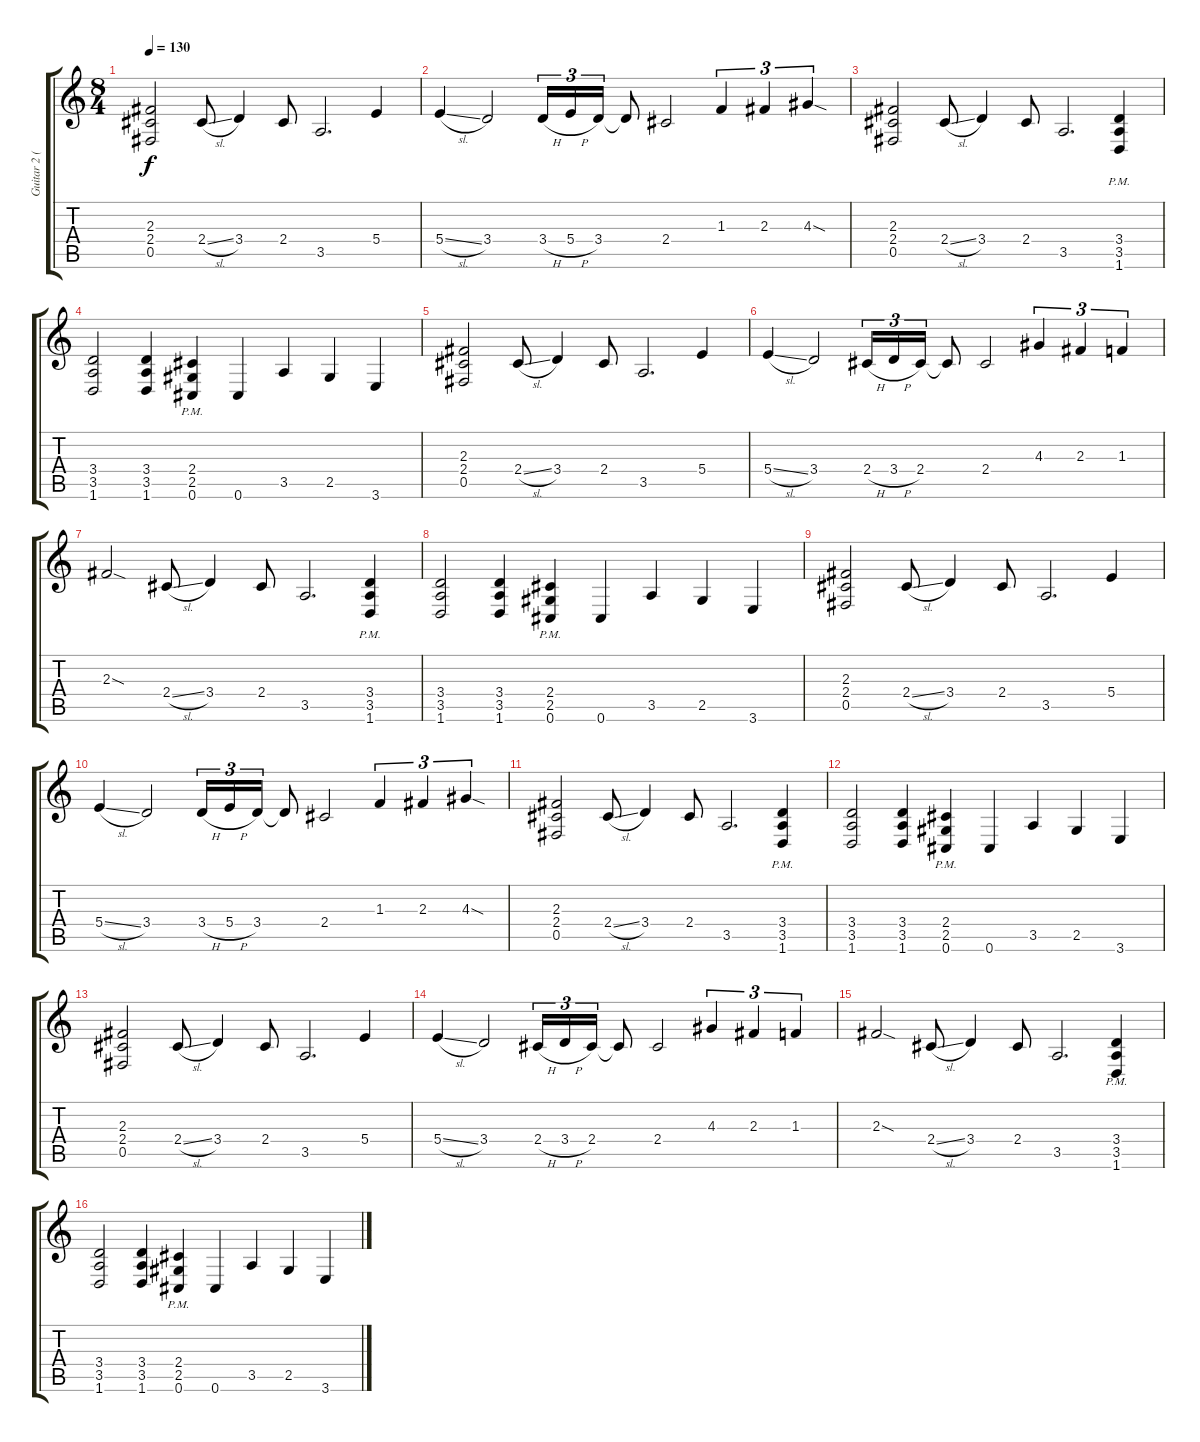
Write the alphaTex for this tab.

\track ("Guitar 2 (Distortion)" "Guitar 2 (") {instrument distortionguitar}
\staff {score tabs}
\tuning (Db4 Ab3 E3 B2 Gb2 Db2) {hide}
\ts (8 4)
\tempo 130
\clef g2
\ks c
(2.3 2.4 0.5).2{dy f} 2.4{sl}.8 3.4.4 2.4.8 3.5.2{d} 5.4.4 |
5.4{sl}.4 3.4.2 3.4{h}.16{tu (3 2)} 5.4{h}.16{tu (3 2)} 3.4.16{tu (3 2)} 3.4{t}.8 2.4.2 1.3.4{tu (3 2)} 2.3.4{tu (3 2)} 4.3{sod}.4{tu (3 2)} |
(2.3 2.4 0.5).2 2.4{sl}.8 3.4.4 2.4.8 3.5.2{d} (3.4{pm} 3.5{pm} 1.6{pm}).4 |
(3.4 3.5 1.6).2 (3.4 3.5 1.6).4 (2.4{pm} 2.5{pm} 0.6{pm}).4 0.6.4 3.5.4 2.5.4 3.6.4 |
(2.3 2.4 0.5).2 2.4{sl}.8 3.4.4 2.4.8 3.5.2{d} 5.4.4 |
5.4{sl}.4 3.4.2 2.4{h}.16{tu (3 2)} 3.4{h}.16{tu (3 2)} 2.4.16{tu (3 2)} 2.4{t}.8 2.4.2 4.3.4{tu (3 2)} 2.3.4{tu (3 2)} 1.3.4{tu (3 2)} |
2.3{sod}.2 2.4{sl}.8 3.4.4 2.4.8 3.5.2{d} (3.4{pm} 3.5{pm} 1.6{pm}).4 |
(3.4 3.5 1.6).2 (3.4 3.5 1.6).4 (2.4{pm} 2.5{pm} 0.6{pm}).4 0.6.4 3.5.4 2.5.4 3.6.4 |
(2.3 2.4 0.5).2 2.4{sl}.8 3.4.4 2.4.8 3.5.2{d} 5.4.4 |
5.4{sl}.4 3.4.2 3.4{h}.16{tu (3 2)} 5.4{h}.16{tu (3 2)} 3.4.16{tu (3 2)} 3.4{t}.8 2.4.2 1.3.4{tu (3 2)} 2.3.4{tu (3 2)} 4.3{sod}.4{tu (3 2)} |
(2.3 2.4 0.5).2 2.4{sl}.8 3.4.4 2.4.8 3.5.2{d} (3.4{pm} 3.5{pm} 1.6{pm}).4 |
(3.4 3.5 1.6).2 (3.4 3.5 1.6).4 (2.4{pm} 2.5{pm} 0.6{pm}).4 0.6.4 3.5.4 2.5.4 3.6.4 |
(2.3 2.4 0.5).2 2.4{sl}.8 3.4.4 2.4.8 3.5.2{d} 5.4.4 |
5.4{sl}.4 3.4.2 2.4{h}.16{tu (3 2)} 3.4{h}.16{tu (3 2)} 2.4.16{tu (3 2)} 2.4{t}.8 2.4.2 4.3.4{tu (3 2)} 2.3.4{tu (3 2)} 1.3.4{tu (3 2)} |
2.3{sod}.2 2.4{sl}.8 3.4.4 2.4.8 3.5.2{d} (3.4{pm} 3.5{pm} 1.6{pm}).4 |
(3.4 3.5 1.6).2 (3.4 3.5 1.6).4 (2.4{pm} 2.5{pm} 0.6{pm}).4 0.6.4 3.5.4 2.5.4 3.6.4
